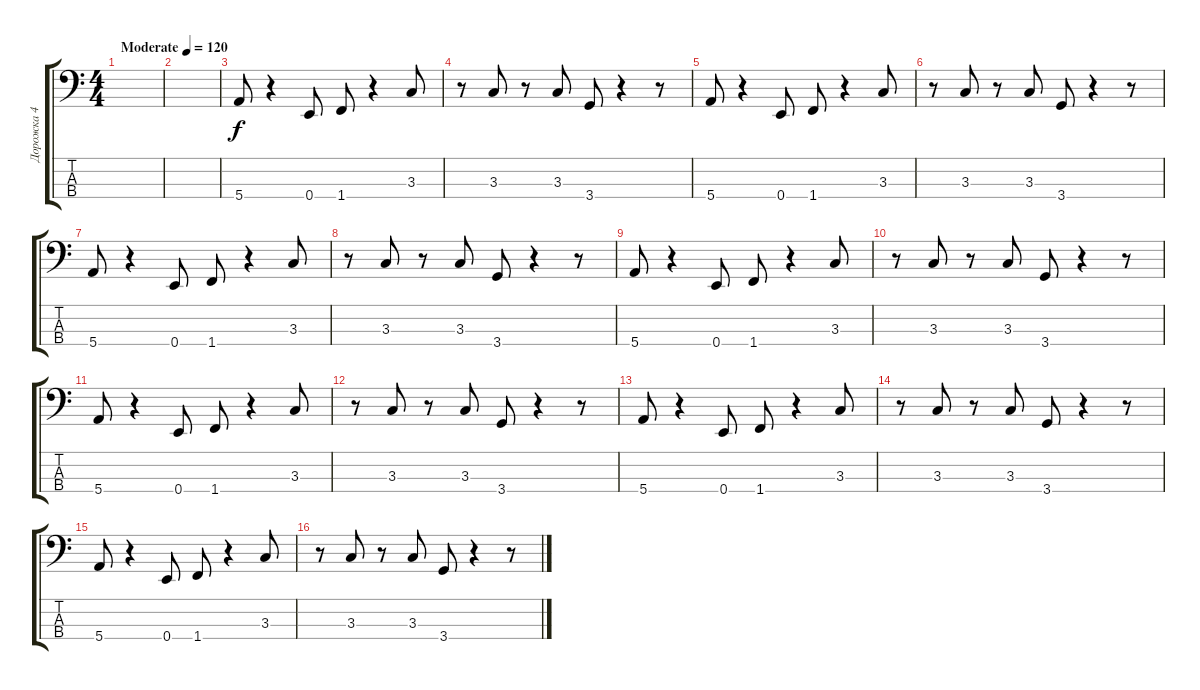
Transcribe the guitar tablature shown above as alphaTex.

\track ("Дорожка 4" "Дорожка 4") {instrument electricbassfinger}
\staff {score tabs}
\tuning (G2 D2 A1 E1) {hide}
\ts (4 4)
\tempo (120 "Moderate")
\clef f4
\ks c
|
|
5.4.8 r.4 0.4.8 1.4.8 r.4 3.3.8 |
r.8 3.3.8 r.8 3.3.8 3.4.8 r.4 r.8 |
5.4.8 r.4 0.4.8 1.4.8 r.4 3.3.8 |
r.8 3.3.8 r.8 3.3.8 3.4.8 r.4 r.8 |
5.4.8 r.4 0.4.8 1.4.8 r.4 3.3.8 |
r.8 3.3.8 r.8 3.3.8 3.4.8 r.4 r.8 |
5.4.8 r.4 0.4.8 1.4.8 r.4 3.3.8 |
r.8 3.3.8 r.8 3.3.8 3.4.8 r.4 r.8 |
5.4.8 r.4 0.4.8 1.4.8 r.4 3.3.8 |
r.8 3.3.8 r.8 3.3.8 3.4.8 r.4 r.8 |
5.4.8 r.4 0.4.8 1.4.8 r.4 3.3.8 |
r.8 3.3.8 r.8 3.3.8 3.4.8 r.4 r.8 |
5.4.8 r.4 0.4.8 1.4.8 r.4 3.3.8 |
r.8 3.3.8 r.8 3.3.8 3.4.8 r.4 r.8
